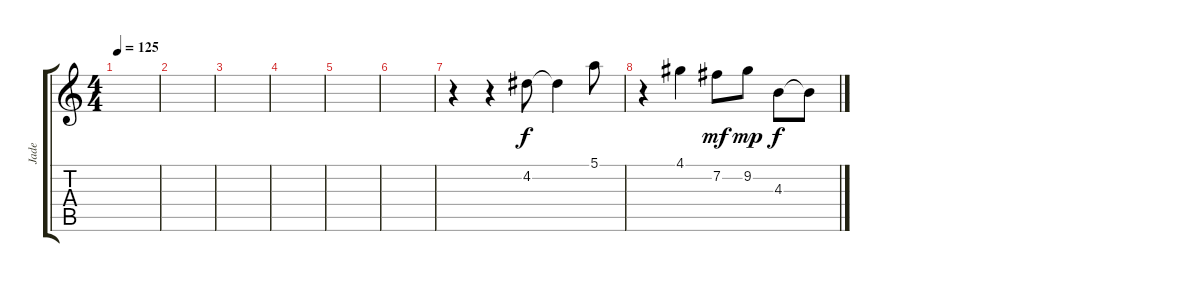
\track ("Jade " "Jade ") {instrument distortionguitar}
\staff {score tabs}
\tuning (E4 B3 G3 D3 A2 E2) {hide}
\ts (4 4)
\tempo 125
\clef g2
\ks c
|
|
|
|
|
|
r.4{instrument electricguitarclean} r.4 4.2.8 4.2{t}.4 5.1.8 |
r.4{instrument electricguitarclean} 4.1.4 7.2.8{dy mf} 9.2.8{dy mp} 4.3.8{dy f} 4.3{t}.8
